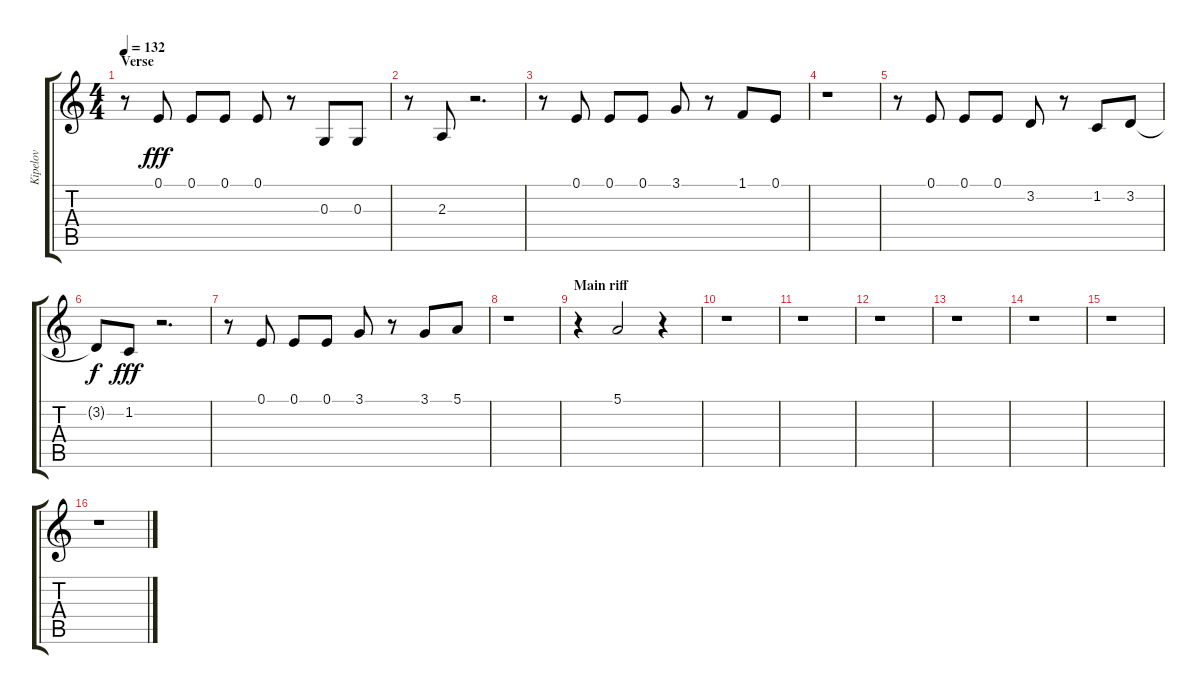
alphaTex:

\track ("Kipelov" "Kipelov") {instrument tenorsax}
\staff {score tabs}
\tuning (E4 B3 G3 D3 A2 E2) {hide}
\ts (4 4)
\section ("" "Verse")
\tempo 132
\clef g2
\ks c
r.8{dy fff} 0.1.8 0.1.8 0.1.8 0.1.8 r.8 0.3.8 0.3.8 |
r.8 2.3.8 r.2{d} |
r.8 0.1.8 0.1.8 0.1.8 3.1.8 r.8 1.1.8 0.1.8 |
r.1 |
r.8 0.1.8 0.1.8 0.1.8 3.2.8 r.8 1.2.8 3.2.8 |
3.2{t}.8{dy f} 1.2.8{dy fff} r.2{d} |
r.8 0.1.8 0.1.8 0.1.8 3.1.8 r.8 3.1.8 5.1.8 |
r.1 |
\section ("" "Main riff")
r.4 5.1.2 r.4 |
r.1 |
r.1 |
r.1 |
r.1 |
r.1 |
r.1 |
r.1
